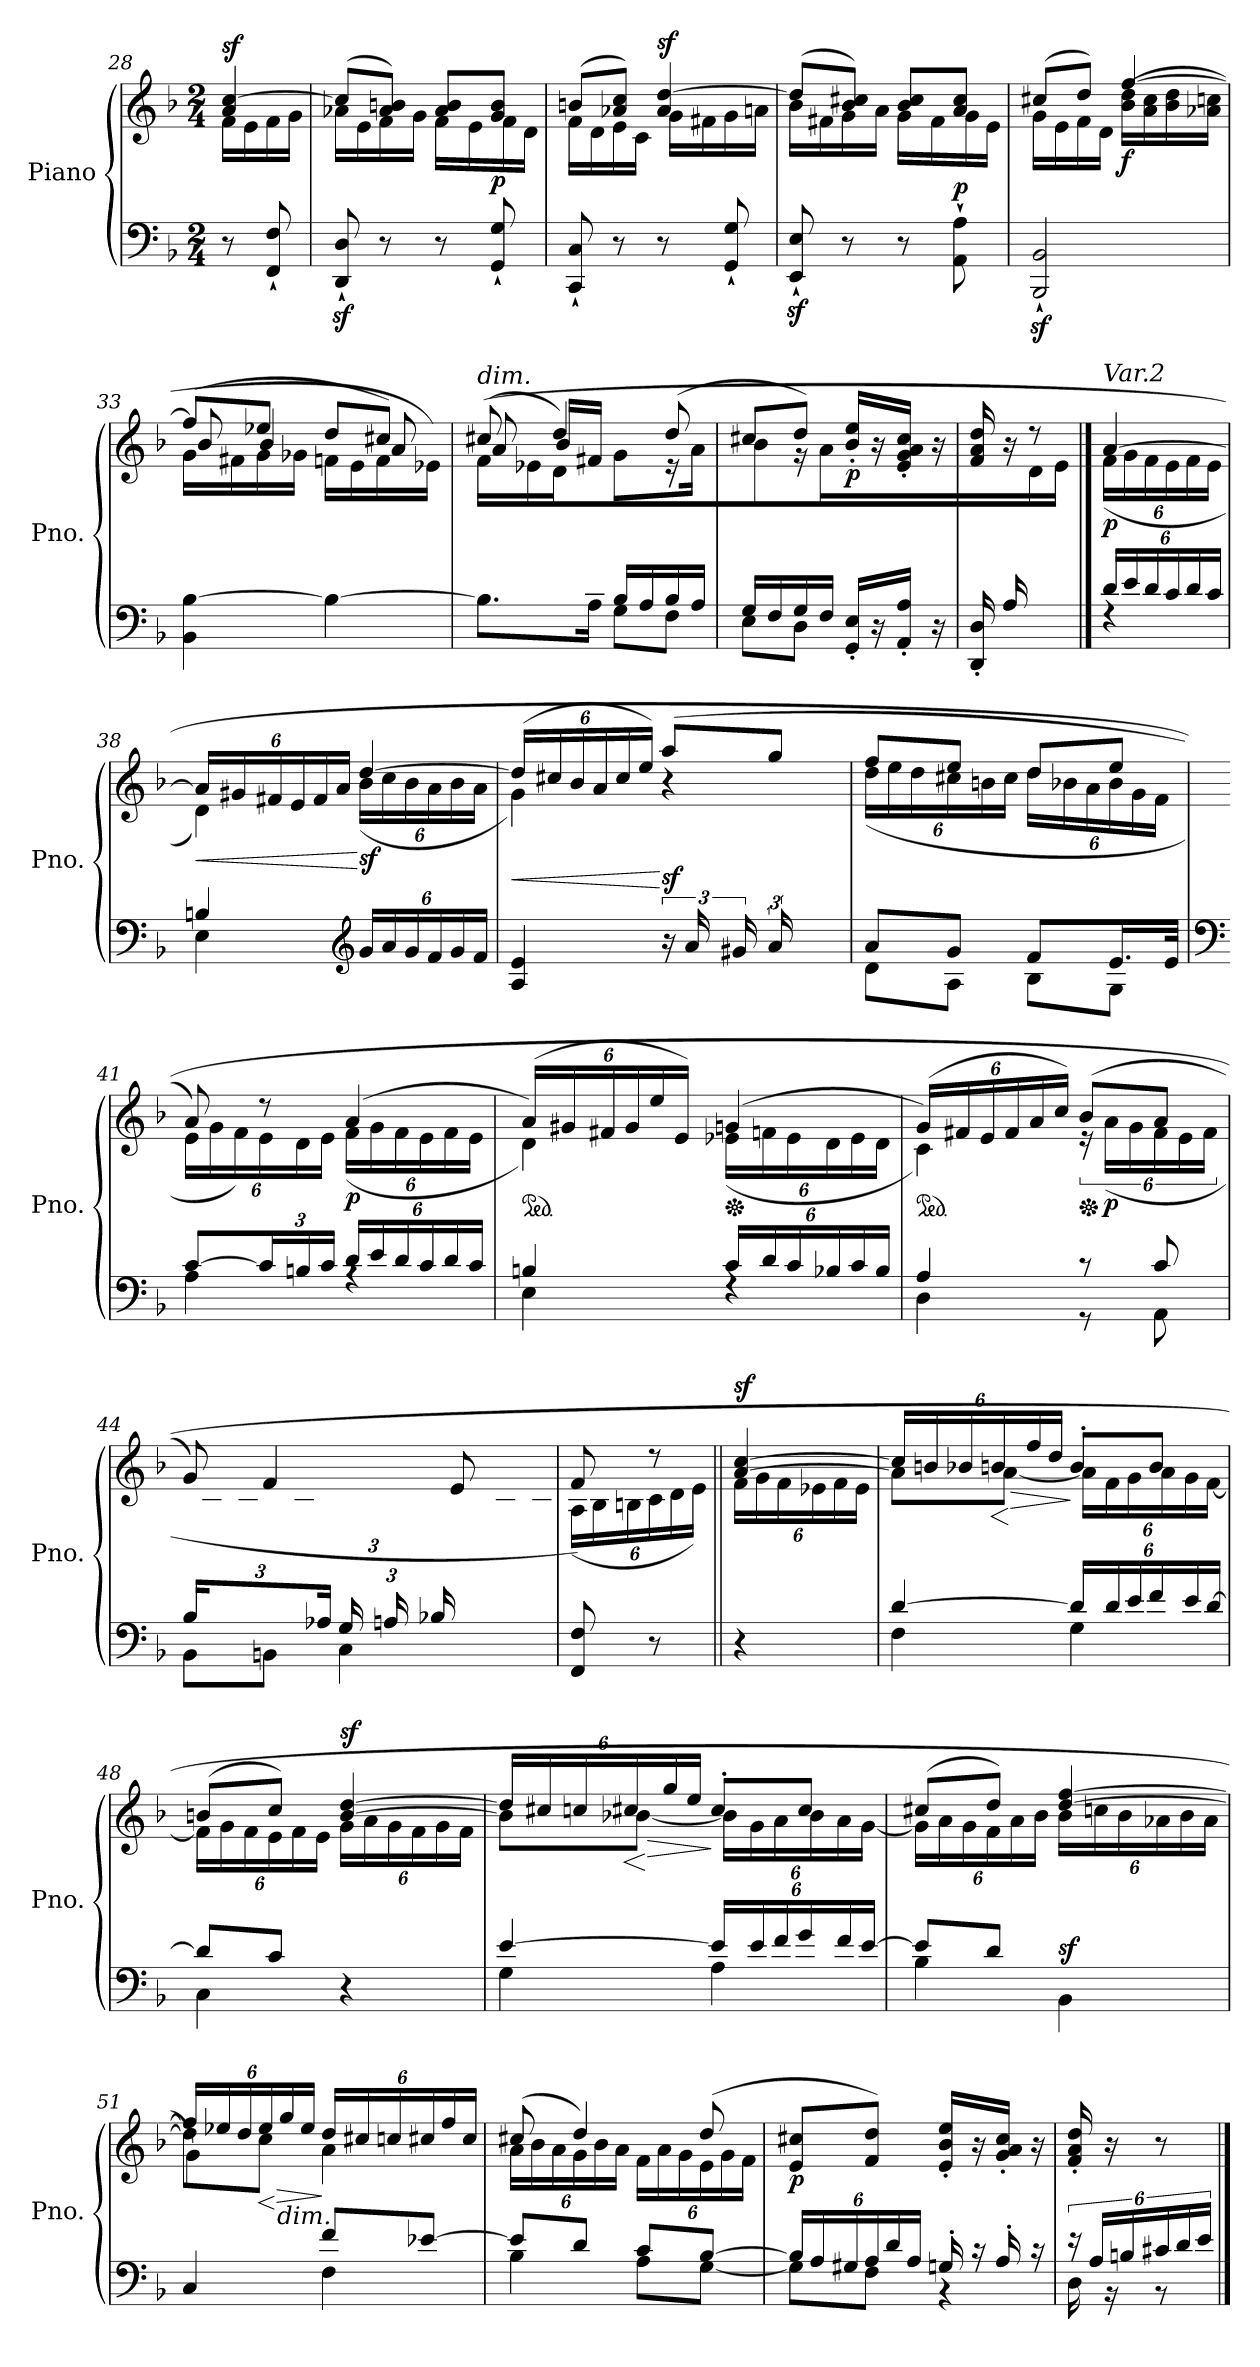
**kern	**kern	**dynam
*part1	*part1	*part1
*staff2	*staff1	*staff1/2
*I"Piano	*	*
*I'Pno.	*	*
*clefF4	*clefG2	*
*k[b-]	*k[b-]	*
*M2/4	*M2/4	*
=28	=28	=28
*	*^	*
!	!	!	!LO:DY:a
8r	4a/ [4cc/	16f\LL	sf
.	.	16e\	.
8FF/` 8F/`	.	16f\	.
.	.	16g\JJ	.
=29	=29	=29	=29
8DD/z>` 8D/z>`	(>8cc/L]	16a-X\LL	.
.	.	16e\	.
8r	8a-/ 8bn/J)	16f\	.
.	.	16g\JJ	.
8r	8a-/ 8b/L	16f\LL	.
.	.	16e\	.
!	!	!	!LO:DY:a=2
8GG/` 8G/`	8g/ 8b/J	16f\	p
.	.	16d\JJ	.
!!LO:LB:g=z	!!
=30	=30	=30	=30
8CC/` 8C/`	(>8bn/L	16f\LL	.
.	.	16d\	.
8r	8a-X/ 8cc/J)	16e\	.
.	.	16c\JJ	.
!	!	!	!LO:DY:a
8r	4a-/ [4dd/	16g\LL	sf
.	.	16f#X\	.
8GG/` 8G/`	.	16g\	.
.	.	16an\JJ	.
=31	=31	=31	=31
8EE/z>` 8E/z>`	(>8dd/L]	16b-\LL	.
.	.	16f#X\	.
8r	8b-/ 8cc#X/J)	16g\	.
.	.	16a\JJ	.
8r	8b-/ 8cc#/L	16g\LL	.
.	.	16f#\	.
!	!	!	!LO:DY:a=2
8AA\` 8A\`	8a/ 8cc#/J	16g\	p
.	.	16e\JJ	.
=32	=32	=32	=32
2BBB-/z>` 2BB-/z>`	(>8cc#X/L	16g\LL	.
.	.	16e\	.
.	8dd/J)	16f\	.
.	.	16d\JJ	.
!	!	!	!LO:DY:b
.	[4ff/	(<16b-\ 16dd\LL	f
.	.	16a\ 16cc#\	.
.	.	16b-\ 16dd\	.
.	.	16a-X\ 16ccn\JJ	.
!!LO:LB:g=z
=33	=33	=33	=33
*	*	*^	*
4BB-\ [4B-\	(>8ff/L]	8b-/	16g\LL	.
.	.	.	16f#X\	.
.	8ee-X/J	4b-/	16g\	.
.	.	.	16g-X\JJ	.
4B-\_	8dd/L	.	16fn\LL	.
.	.	.	16e\	.
.	8cc#X/J)	8a/	16f\	.
.	.	.	16e-X\JJ)	.
=34	=34	=34	=34	=34
*^	*	*	*	*
!	!	!LO:TX:a:i:t=dim.	!	!	!
8.ryy	8.B-\L]	(>8cc#X/	8a/	(<16f\LL	.
.	.	.	.	16e-X\	.
.	.	4dd/)	16b-/LL	16d\	.
16c#X/JJ	16A\Jk	.	16f#X/JJ	4ryy	.
16B-/LL	8G\L	.	8g\L	.	.
16A/	.	.	.	.	.
16B-/	8F\J	(>8dd/	16r	.	.
16A/JJ	.	.	16a\Jk	16ryy	.
*	*	*	*v	*v	*
=35	=35	=35	=35	=35
16G/LL	8E\L	8cc#X/L	8b-\L	.
16F/	.	.	.	.
16G/	8D\J	8dd/J)	16r	.
16F/JJ)	.	.	16a\Jk	.
!	!	!	!	!LO:DY:b
4ryy	16GG/' 16E/'LL	16b-/' 16ee/'LL	4ryy	p
.	16r	16r	.	.
.	16AA/' 16A/'JJ	16e/' 16g/' 16a/' 16cc#/'JJ	.	.
.	16r	16r	.	.
*v	*v	*	*	*
=36	=36	=36	=36
16DD/' 16D/'LL	16f/ 16a/ 16dd/	8ryy	.
16A/	16r	.	.
8ryy	8r	16d\	.
.	.	16e\JJ	.
!!LO:LB:g=z	!!
==37	==37	==37	==37
*Xbrackettup	*	*Xbrackettup	*
*^	*	*	*
!	!	!LO:TX:a:i:t=Var.2	!	!
!	!	!	!	!LO:DY:b
24d/LL	4rF	[4a/	(<24f\LL	p
24e/	.	.	24g\	.
24d/	.	.	24f\	.
24c/	.	.	24e\	.
24d/	.	.	24f\	.
24c/JJ	.	.	24e\JJ	.
=38	=38	=38	=38	=38
!	!	!	!	!LO:HP:b
4Bn/	4E\	24a/LL]	4d\)	<
.	.	24g#X/	.	.
.	.	24f#X/	.	.
.	.	24e/	.	.
.	.	24f#/	.	.
.	.	24a/JJ	.	.
*clefG2	*	*	*	*
!	!	!	!	!LO:DY:n=1:b
24g/LL	4ryy	[4dd/	(<24b-\LL	[ sf
24a/	.	.	24cc\	.
24g/	.	.	24b-\	.
24f/	.	.	24a\	.
24g/	.	.	24b-\	.
24f/JJ	.	.	24a\JJ	.
*v	*v	*	*	*
=39	=39	=39	=39
!	!	!	!LO:HP:b
*	*	*^	*
4A/ 4e/	(>24dd/LL]	4g\)	12%5ryy	<
.	24cc#X/	.	.	.
.	24b-/	.	.	.
.	24a/	.	.	.
.	24cc#/	.	.	.
.	24ee/JJ)	.	.	.
*brackettup	*	*	*	*
!	!	!	!	!LO:DY:n=1:b
24r	(>8aa/L	4r	.	[ sf
24a/LL	.	.	.	.
24g#X/	.	.	.	.
24a/	8gg/J	.	.	.
12ryy	.	.	24bn\	.
.	.	.	24cc#X\JJ	.
*	*	*v	*v	*
!!LO:LB:g=z
=40	=40	=40	=40
*^	*	*	*
8a/L	8d\L	8ff/L	(<24dd\LL	.
.	.	.	24ee\	.
.	.	.	24dd\	.
8g/J	8A\J	8ee/J	24cc#X\	.
.	.	.	24bn\	.
.	.	.	24cc#\JJ	.
8f/L	8B-\L	8dd/L	24dd\LL	.
.	.	.	24b-X\	.
.	.	.	24a\	.
16.e/L	8G\J	8ee/J	24b-\	.
.	.	.	24g\	.
.	.	.	24f\JJ	.
32e/JJk	.	.	.	.
=41	=41	=41	=41	=41
*clefF4	*	*	*	*
[8c/L	4A\	8a/)	24e\LL	.
.	.	.	24g\	.
.	.	.	24f\)	.
*Xbrackettup	*	*	*	*
24c/L]	.	8r	24e\	.
24Bn/	.	.	24d\	.
24c/JJ	.	.	24e\JJ	.
!	!	!	!	!LO:DY:b
24d/LL	4rA	(>4a/	(<24f\LL	p
24e/	.	.	24g\	.
24d/	.	.	24f\	.
24c/	.	.	24e\	.
24d/	.	.	24f\	.
24c/JJ	.	.	24e\JJ	.
=42	=42	=42	=42	=42
*	*	*ped	*	*
4Bn/	4E\	(>24a/LL)	4d\)	.
.	.	24g#X/	.	.
.	.	24f#X/	.	.
.	.	24g#/	.	.
.	.	24ee/	.	.
.	.	24e/JJ)	.	.
*	*	*Xped	*	*
24c/LL	4rF	(>4gn/	(<24e-X\LL	.
24d/	.	.	24fn\	.
24c/	.	.	24e-\	.
24B-X/	.	.	24d\	.
24c/	.	.	24e-\	.
24B-/JJ	.	.	24d\JJ	.
!!LO:LB:g=z	!!
=43	=43	=43	=43	=43
*	*	*ped	*	*
4A/	4D\	(>24g/LL)	4c\)	.
.	.	24f#X/	.	.
.	.	24e/	.	.
.	.	24f#/	.	.
.	.	24a/	.	.
.	.	24cc/JJ)	.	.
*	*	*Xped	*	*
*	*	*	*brackettup	*
8r	8r	(>8b-/L	24r	.
!	!	!	!	!LO:DY:b
.	.	.	(<24a\LL	p
.	.	.	24g\	.
8c/	8AA\	8a/J	24f#\	.
.	.	.	24e\	.
.	.	.	24f#\JJ	.
=44	=44	=44	=44	=44
24B-/LL	8BB-\L	8g/)	24ryy	.
6ryy	.	.	24c\	.
.	.	.	24c#X\	.
.	8BBn\J	4f/	24d\	.
.	.	.	24Bn\	.
24A-X/JJ	.	.	6ryy	.
24G/LL	4C\	.	.	.
24An/	.	.	.	.
24B-X/	.	.	.	.
8ryy	.	8e/	24d\	.
.	.	.	24cn\	.
.	.	.	24B-\JJ	.
*v	*v	*	*	*
=45	=45	=45	=45
*	*	*Xbrackettup	*
8FF/ 8F/	8f/)	(<24A\LL	.
.	.	24B-\	.
.	.	24Bn\	.
8r	8r	24c\	.
.	.	24d\	.
.	.	24e\JJ)	.
!!LO:LB:g=z	!!
=46||	=46||	=46||	=46||
!	!	!	!LO:DY:a
4r	[4a/ [4cc/	(<24f\LL	sf
.	.	24g\	.
.	.	24f\	.
.	.	24e-X\	.
.	.	24f\	.
.	.	24e-\JJ	.
=47	=47	=47	=47
*^	*	*	*
[4d/)	4F\	24cc/LL]	8a\L]	.
.	.	24bn/	.	.
.	.	24b-X/	.	.
!	!	!	!	!LO:HP:b
.	.	24bn/	[8a\J	<
!	!	!	!	!LO:HP:n=1:b
.	.	24ff/	.	[ >
.	.	24dd/JJ	.	.
24d/LL]	4G\	8b'/L	24a\LL]	]
24d/	.	.	24f\	.
24e/	.	.	24g\	.
24f/	.	8b/J	24a\	.
24e/	.	.	24g\	.
[24d/JJ	.	.	[24f\JJ	.
=48	=48	=48	=48	=48
8d/L]	4C\	(>8bn/L	24f\LL]	.
.	.	.	24g\	.
.	.	.	24f\	.
8c/J	.	8cc/J)	24e\	.
.	.	.	24f\	.
.	.	.	24e\JJ	.
!	!	!	!	!LO:DY:a
4r	4ryy	[4b/ [4dd/	24g\LL	sf
.	.	.	24a\	.
.	.	.	24g\	.
.	.	.	24f\	.
.	.	.	24g\	.
.	.	.	24f\JJ	.
!!LO:LB:g=z	!!
=49	=49	=49	=49	=49
[4e/	4G\	24dd/LL]	8b\L]	.
.	.	24cc#X/	.	.
.	.	24ccn/	.	.
!	!	!	!	!LO:HP:b
.	.	24cc#X/	[8b-X\J	<
!	!	!	!	!LO:HP:n=1:b
.	.	24gg/	.	[ >
.	.	24ee/JJ	.	.
24e/LL]	4A\	8cc#'/L	24b-\LL]	]
24e/	.	.	24g\	.
24f/	.	.	24a\	.
24g/	.	8cc#/J	24b-\	.
24f/	.	.	24a\	.
[24e/JJ	.	.	[24g\JJ	.
=50	=50	=50	=50	=50
8e/L]	4B-\	(>8cc#X/L	24g\LL]	.
.	.	.	24a\	.
.	.	.	24g\	.
8d/J	.	8dd/J)	24f\	.
.	.	.	24a\	.
.	.	.	24b-\JJ	.
!	!	!	!	!LO:DY:a=2
4BB-\	4ryy	[4dd/ [4ff/	(<24b-\LL	sf
.	.	.	24ccn\	.
.	.	.	24b-\	.
.	.	.	24a-X\	.
.	.	.	24b-\	.
.	.	.	24a-\JJ	.
=51	=51	=51	=51	=51
*	*	*	*^	*
4C/	4ryy	24ff/LL]	8dd\L]	4g\)	.
.	.	24ee-X/	.	.	.
.	.	24dd/	.	.	.
!	!	!	!	!	!LO:HP:b
.	.	24ee-/	8cc\J	.	<
!	!	!LO:TX:b:i:t=dim.	!	!	!
!	!	!	!	!	!LO:HP:n=1:b
.	.	24gg/	.	.	[ >
.	.	24ee-/JJ	.	.	.
8f/L	4F\	24dd/LL	4a\	4ryy	]
.	.	24cc#X/	.	.	.
.	.	24ccn/	.	.	.
[8e-X/J	.	24cc#X/	.	.	.
.	.	24ff/	.	.	.
.	.	24cc#/JJ	.	.	.
*	*	*	*v	*v	*
!!LO:LB:g=z
=52	=52	=52	=52	=52
8e-/L]	4B-\	(>8cc#X/	24a\LL	.
.	.	.	24b-\	.
.	.	.	24a\	.
8d/J	.	4dd/)	24g\	.
.	.	.	24b-\	.
.	.	.	24a\JJ	.
8c/L	8A\L	.	24f\LL	.
.	.	.	24a\	.
.	.	.	24g\	.
[8B-/J	[8G\J	(>8dd/	24e\	.
.	.	.	24g\	.
.	.	.	24f\JJ	.
=53	=53	=53	=53	=53
!	!	!	!	!LO:DY:b
*	*	*v	*v	*
24B-/LL]	8G\L]	8e/ 8cc#X/L	p
24A/	.	.	.
24G#X/	.	.	.
24A/	8F\J	8f/ 8dd/J)	.
24d/	.	.	.
24A/JJ	.	.	.
16Gn'/	4r	16e/' 16b-/' 16ee/'LL	.
16r	.	16r	.
16A'/	.	16g/' 16a/' 16cc#/'JJ	.
16r	.	16r	.
=54	=54	=54	=54
*brackettup	*	*	*
24r	16D\	16f/' 16a/' 16dd/'	.
24A/LL	.	.	.
.	16r	16r	.
24Bn/	.	.	.
24c#X/	8r	8r	.
24d/	.	.	.
24e/JJ	.	.	.
*v	*v	*	*
==	==	==
*-	*-	*-
